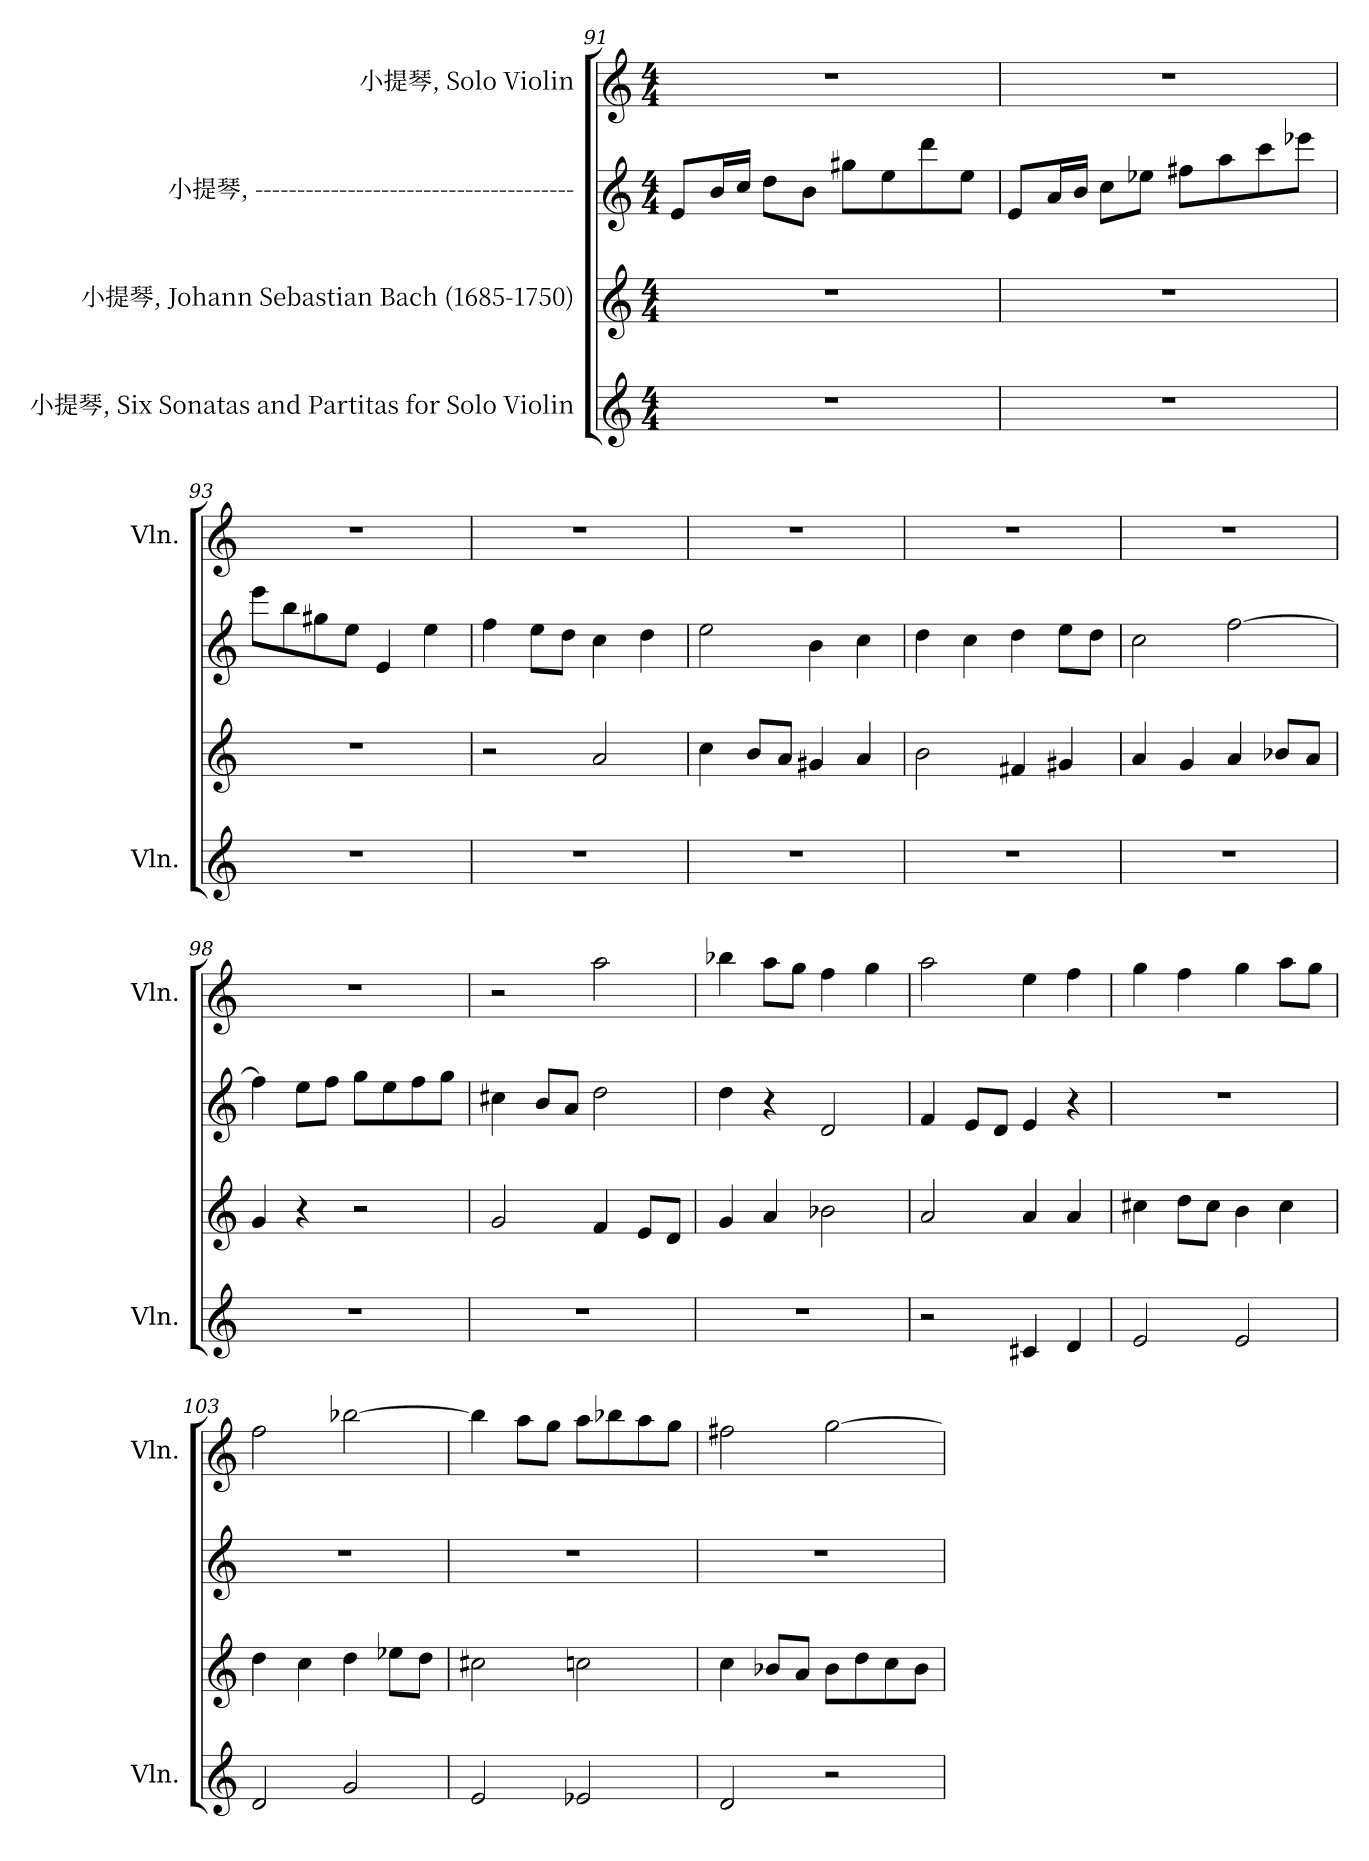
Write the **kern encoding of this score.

**kern	**kern	**kern	**kern
*part4	*part3	*part2	*part1
*staff4	*staff3	*staff2	*staff1
*I"小提琴, Six Sonatas and Partitas for Solo Violin	*I"小提琴, Johann Sebastian Bach  (1685-1750)	*I"小提琴, --------------------------------------	*I"小提琴, Solo Violin
*I'Vln.	*	*	*I'Vln.
*clefG2	*clefG2	*clefG2	*clefG2
*k[]	*k[]	*k[]	*k[]
*M4/4	*M4/4	*M4/4	*M4/4
=91	=91	=91	=91
1r	1r	8e/L	1r
.	.	16b/L	.
.	.	16cc/JJ	.
.	.	8dd\L	.
.	.	8b\J	.
.	.	8gg#X\L	.
.	.	8ee\	.
.	.	8ddd\	.
.	.	8ee\J	.
=92	=92	=92	=92
1r	1r	8e/L	1r
.	.	16a/L	.
.	.	16b/JJ	.
.	.	8cc\L	.
.	.	8ee-X\J	.
.	.	8ff#X\L	.
.	.	8aa\	.
.	.	8ccc\	.
.	.	8eee-X\J	.
=93	=93	=93	=93
1r	1r	8eee\L	1r
.	.	8bb\	.
.	.	8gg#X\	.
.	.	8ee\J	.
.	.	4e/	.
.	.	4ee\	.
!!LO:PB:g=z
=94	=94	=94	=94
1r	2r	4ff\	1r
.	.	8ee\L	.
.	.	8dd\J	.
.	2a/	4cc\	.
.	.	4dd\	.
=95	=95	=95	=95
1r	4cc\	2ee\	1r
.	8b/L	.	.
.	8a/J	.	.
.	4g#X/	4b\	.
.	4a/	4cc\	.
=96	=96	=96	=96
1r	2b\	4dd\	1r
.	.	4cc\	.
.	4f#X/	4dd\	.
.	4g#X/	8ee\L	.
.	.	8dd\J	.
=97	=97	=97	=97
1r	4a/	2cc\	1r
.	4g/	.	.
.	4a/	[2ff\	.
.	8b-X/L	.	.
.	8a/J	.	.
=98	=98	=98	=98
1r	4g/	4ff\]	1r
.	4r	8ee\L	.
.	.	8ff\J	.
.	2r	8gg\L	.
.	.	8ee\	.
.	.	8ff\	.
.	.	8gg\J	.
=99	=99	=99	=99
1r	2g/	4cc#X\	2r
.	.	8b/L	.
.	.	8a/J	.
.	4f/	2dd\	2aa\
.	8e/L	.	.
.	8d/J	.	.
!!LO:LB:g=z
=100	=100	=100	=100
1r	4g/	4dd\	4bb-X\
.	4a/	4r	8aa\L
.	.	.	8gg\J
.	2b-X\	2d/	4ff\
.	.	.	4gg\
=101	=101	=101	=101
2r	2a/	4f/	2aa\
.	.	8e/L	.
.	.	8d/J	.
4c#X/	4a/	4e/	4ee\
4d/	4a/	4r	4ff\
=102	=102	=102	=102
2e/	4cc#X\	1r	4gg\
.	8dd\L	.	4ff\
.	8cc#\J	.	.
2e/	4b\	.	4gg\
.	4cc#\	.	8aa\L
.	.	.	8gg\J
=103	=103	=103	=103
2d/	4dd\	1r	2ff\
.	4cc\	.	.
2g/	4dd\	.	[2bb-X\
.	8ee-X\L	.	.
.	8dd\J	.	.
=104	=104	=104	=104
2e/	2cc#X\	1r	4bb-\]
.	.	.	8aa\L
.	.	.	8gg\J
2e-X/	2ccn\	.	8aa\L
.	.	.	8bb-X\
.	.	.	8aa\
.	.	.	8gg\J
=105	=105	=105	=105
2d/	4cc\	1r	2ff#X\
.	8b-X/L	.	.
.	8a/J	.	.
2r	8b-\L	.	[2gg\
.	8dd\	.	.
.	8cc\	.	.
.	8b-\J	.	.
=	=	=	=
*-	*-	*-	*-
